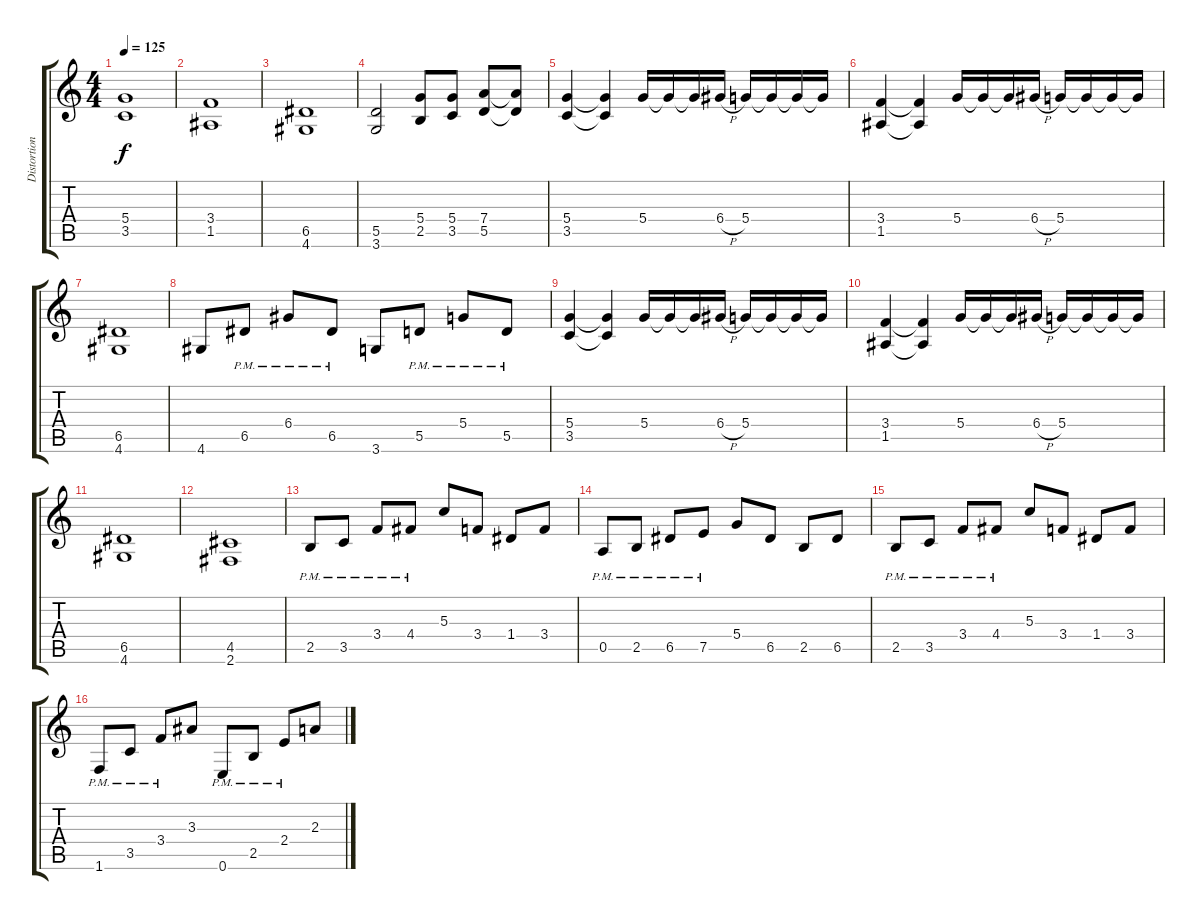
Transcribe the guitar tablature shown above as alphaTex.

\track ("Distortion Guitar" "Distortion") {instrument distortionguitar}
\staff {score tabs}
\tuning (E4 B3 G3 D3 A2 E2) {hide}
\ts (4 4)
\tempo 125
\clef g2
\ks c
(5.4 3.5).1{dy f} |
(3.4 1.5).1 |
(6.5 4.6).1 |
(5.5 3.6).2 (5.4 2.5).8 (5.4 3.5).8 (7.4 5.5).8 (7.4{t} 5.5{t}).8 |
(5.4 3.5).4 (5.4{t} 3.5{t}).4 5.4.16 5.4{t}.16 5.4{t}.16 6.4{h}.16 5.4.16 5.4{t}.16 5.4{t}.16 5.4{t}.16 |
(3.4 1.5).4 (3.4{t} 1.5{t}).4 5.4.16 5.4{t}.16 5.4{t}.16 6.4{h}.16 5.4.16 5.4{t}.16 5.4{t}.16 5.4{t}.16 |
(6.5 4.6).1 |
4.6.8 6.5{pm}.8 6.4{pm}.8 6.5{pm}.8 3.6.8 5.5{pm}.8 5.4{pm}.8 5.5{pm}.8 |
(5.4 3.5).4 (5.4{t} 3.5{t}).4 5.4.16 5.4{t}.16 5.4{t}.16 6.4{h}.16 5.4.16 5.4{t}.16 5.4{t}.16 5.4{t}.16 |
(3.4 1.5).4 (3.4{t} 1.5{t}).4 5.4.16 5.4{t}.16 5.4{t}.16 6.4{h}.16 5.4.16 5.4{t}.16 5.4{t}.16 5.4{t}.16 |
(6.5 4.6).1 |
(4.5 2.6).1 |
2.5{pm}.8 3.5{pm}.8 3.4{pm}.8 4.4{pm}.8 5.3.8 3.4.8 1.4.8 3.4.8 |
0.5{pm}.8 2.5{pm}.8 6.5{pm}.8 7.5{pm}.8 5.4.8 6.5.8 2.5.8 6.5.8 |
2.5{pm}.8 3.5{pm}.8 3.4{pm}.8 4.4{pm}.8 5.3.8 3.4.8 1.4.8 3.4.8 |
1.6{pm}.8 3.5{pm}.8 3.4{pm}.8 3.3.8 0.6{pm}.8 2.5{pm}.8 2.4{pm}.8 2.3.8
